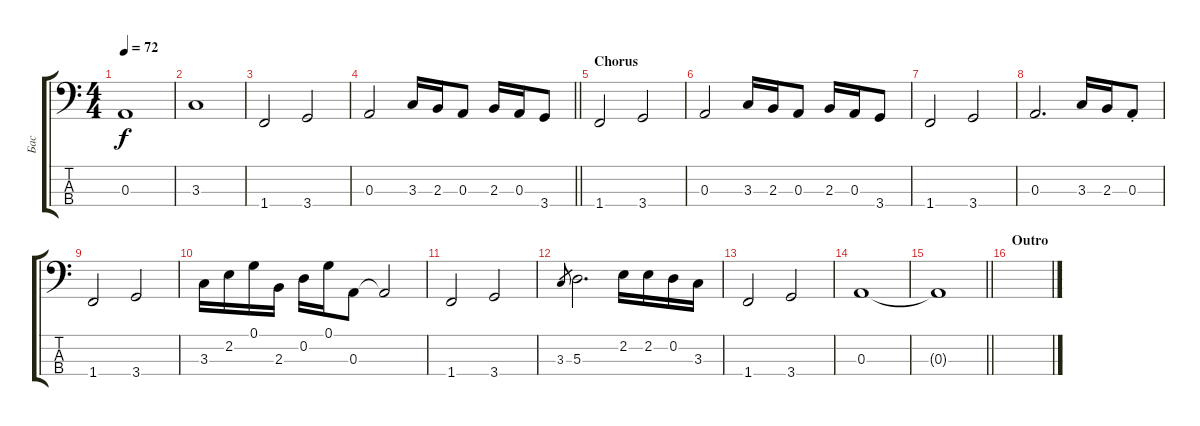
\track ("Бас" "Бас") {instrument electricbassfinger}
\staff {score tabs}
\tuning (G2 D2 A1 E1) {hide}
\ts (4 4)
\tempo 72
\clef f4
\ks c
0.3.1{dy f} |
3.3.1 |
1.4.2 3.4.2 |
\barLineRight lightlight
0.3.2 3.3.16 2.3.16 0.3.8 2.3.16 0.3.16 3.4.8 |
\section ("" "Chorus")
1.4.2 3.4.2 |
0.3.2 3.3.16 2.3.16 0.3.8 2.3.16 0.3.16 3.4.8 |
1.4.2 3.4.2 |
0.3.2{d} 3.3.16 2.3.16 0.3{st}.8 |
1.4.2 3.4.2 |
3.3.16 2.2.16 0.1.16 2.3.16 0.2.16 0.1.16 0.3.8 0.3{t}.2 |
1.4.2 3.4.2 |
3.3.8{gr} 5.3.2{d} 2.2.16 2.2.16 0.2.16 3.3.16 |
1.4.2 3.4.2 |
0.3.1 |
\barLineRight lightlight
0.3{t}.1 |
\section ("" "Outro")
